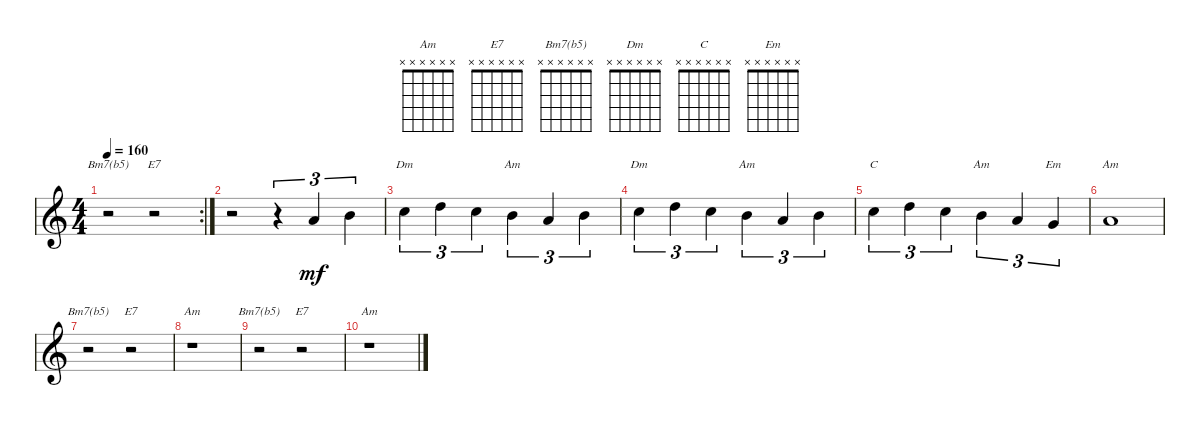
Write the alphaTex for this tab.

\defaultSystemsLayout 4
\bracketExtendMode groupsimilarinstruments
\singleTrackTrackNamePolicy hidden
\multiTrackTrackNamePolicy hidden
\otherSystemsTrackNameOrientation horizontal
\track ("Melody" "Melody") {instrument acousticguitarsteel}
\staff {score}
\tuning (E4 B3 G3 D3 A2 E2)
\chord ("Am" x x x x x x)
\chord ("E7" x x x x x x)
\chord ("Bm7(b5)" x x x x x x)
\chord ("Dm" x x x x x x)
\chord ("C" x x x x x x)
\chord ("Em" x x x x x x)
\rc 2
\ts (4 4)
\tempo 160
\clef g2
\scale
0.149183
\ks c
r.2{ch "Bm7(b5)" dy mf} r.2{ch "E7"} |
\scale
0.145806 r.2 r.4{tu (3 2)} 2.3.4{tu (3 2)} 0.2.4{tu (3 2)} |
\scale
0.169232 1.2.4{tu (3 2) ch "Dm"} 3.2.4{tu (3 2)} 1.2.4{tu (3 2)} 0.2.4{tu (3 2) ch "Am"} 2.3.4{tu (3 2)} 0.2.4{tu (3 2)} |
\scale
0.15674 1.2.4{tu (3 2) ch "Dm"} 3.2.4{tu (3 2)} 1.2.4{tu (3 2)} 0.2.4{tu (3 2) ch "Am"} 2.3.4{tu (3 2)} 0.2.4{tu (3 2)} |
\scale
0.163864 1.2.4{tu (3 2) ch "C"} 3.2.4{tu (3 2)} 1.2.4{tu (3 2)} 0.2.4{tu (3 2) ch "Am"} 2.3.4{tu (3 2)} 0.3.4{tu (3 2) ch "Em"} |
\scale
0.0754695 2.3.1{ch "Am"} |
\scale
0.142166 r.2{ch "Bm7(b5)"} r.2{ch "E7"} |
\scale
0.0683498 r.1{ch "Am"} |
\scale
0.153494 r.2{ch "Bm7(b5)"} r.2{ch "E7"} |
\scale
0.0711977 r.1{ch "Am"}
